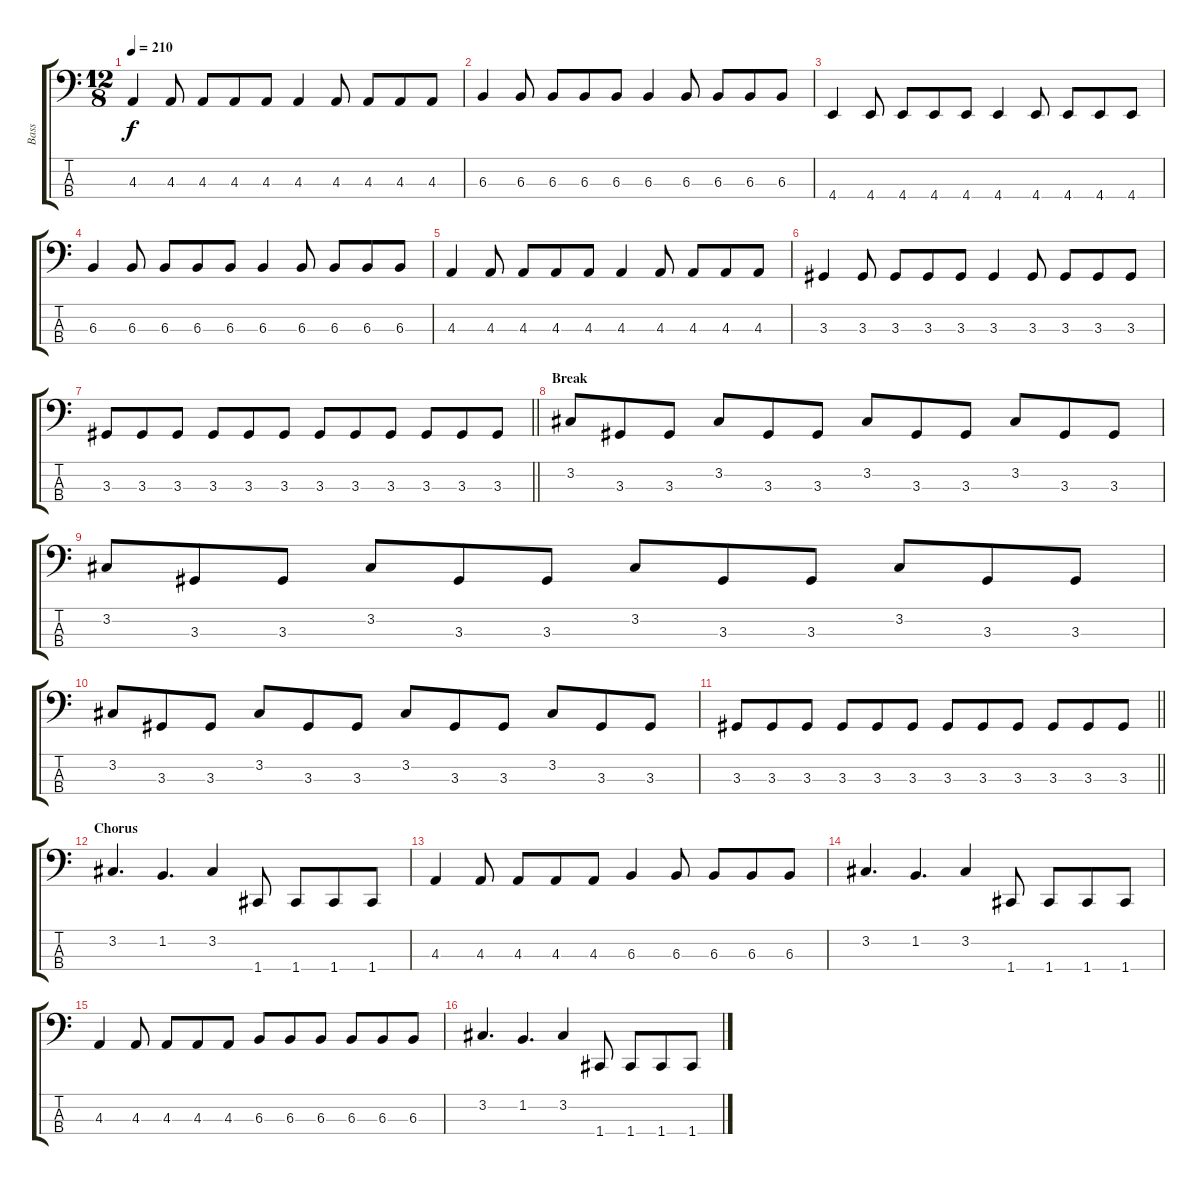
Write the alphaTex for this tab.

\track ("Bass" "Bass") {instrument electricbasspick}
\staff {score tabs}
\tuning (Eb2 Bb1 F1 C1) {hide}
\ts (12 8)
\tempo 210
\clef f4
\ks c
4.3.4{dy f} 4.3.8 4.3.8 4.3.8 4.3.8 4.3.4 4.3.8 4.3.8 4.3.8 4.3.8 |
6.3.4 6.3.8 6.3.8 6.3.8 6.3.8 6.3.4 6.3.8 6.3.8 6.3.8 6.3.8 |
4.4.4 4.4.8 4.4.8 4.4.8 4.4.8 4.4.4 4.4.8 4.4.8 4.4.8 4.4.8 |
6.3.4 6.3.8 6.3.8 6.3.8 6.3.8 6.3.4 6.3.8 6.3.8 6.3.8 6.3.8 |
4.3.4 4.3.8 4.3.8 4.3.8 4.3.8 4.3.4 4.3.8 4.3.8 4.3.8 4.3.8 |
3.3.4 3.3.8 3.3.8 3.3.8 3.3.8 3.3.4 3.3.8 3.3.8 3.3.8 3.3.8 |
\barLineRight lightlight
3.3.8 3.3.8 3.3.8 3.3.8 3.3.8 3.3.8 3.3.8 3.3.8 3.3.8 3.3.8 3.3.8 3.3.8 |
\section ("" "Break")
3.2.8 3.3.8 3.3.8 3.2.8 3.3.8 3.3.8 3.2.8 3.3.8 3.3.8 3.2.8 3.3.8 3.3.8 |
3.2.8 3.3.8 3.3.8 3.2.8 3.3.8 3.3.8 3.2.8 3.3.8 3.3.8 3.2.8 3.3.8 3.3.8 |
3.2.8 3.3.8 3.3.8 3.2.8 3.3.8 3.3.8 3.2.8 3.3.8 3.3.8 3.2.8 3.3.8 3.3.8 |
\barLineRight lightlight
3.3.8 3.3.8 3.3.8 3.3.8 3.3.8 3.3.8 3.3.8 3.3.8 3.3.8 3.3.8 3.3.8 3.3.8 |
\section ("" "Chorus")
3.2.4{d} 1.2.4{d} 3.2.4 1.4.8 1.4.8 1.4.8 1.4.8 |
4.3.4 4.3.8 4.3.8 4.3.8 4.3.8 6.3.4 6.3.8 6.3.8 6.3.8 6.3.8 |
3.2.4{d} 1.2.4{d} 3.2.4 1.4.8 1.4.8 1.4.8 1.4.8 |
4.3.4 4.3.8 4.3.8 4.3.8 4.3.8 6.3.8 6.3.8 6.3.8 6.3.8 6.3.8 6.3.8 |
3.2.4{d} 1.2.4{d} 3.2.4 1.4.8 1.4.8 1.4.8 1.4.8
